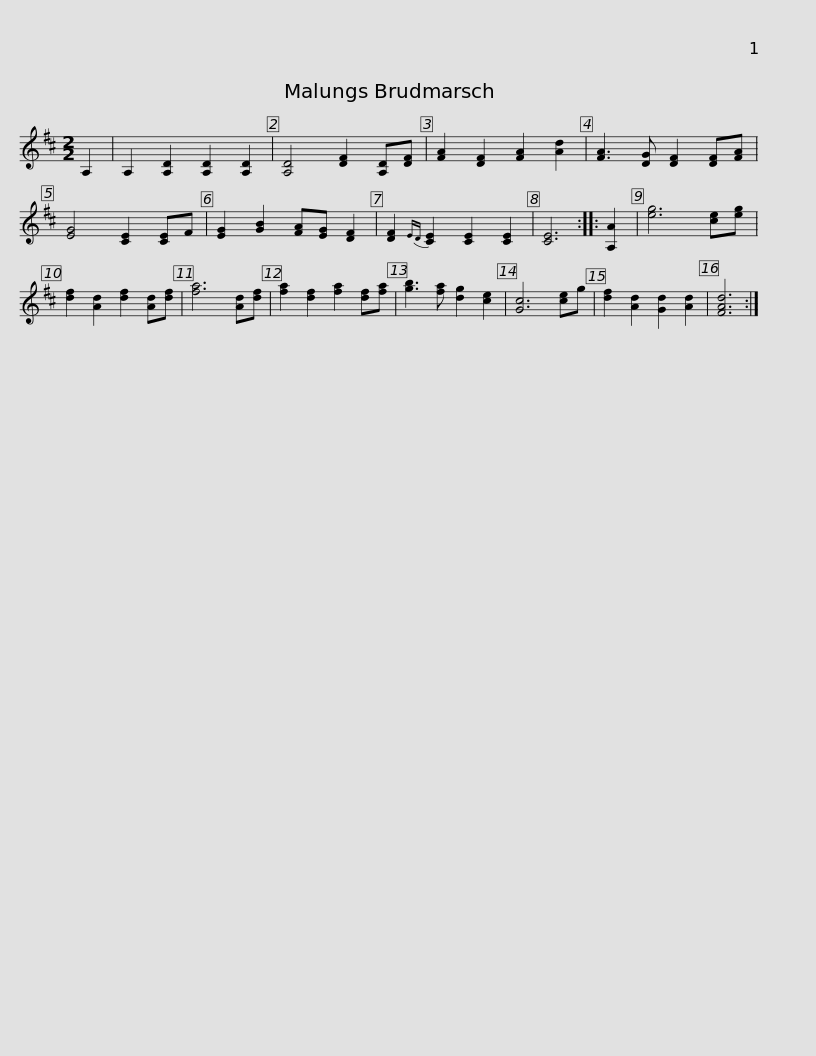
X:1
L:1/8
M:2/2
I:linebreak $
K:D
V:1 treble
V:1
 A,2 | A,2 [A,D]2 [A,D]2 [A,D]2 | [A,D]4 [DF]2 [A,D][DF] | [FA]2 [DF]2 [FA]2 [Ad]2 | [FA]3 [DG] [DF]2 [DF][FA] | %5
 [EG]4 [CE]2 [CE]F | [EG]2 [GB]2 [FA][EG] [DF]2 | [DF]2{ED} [CE]2 [CE]2 [CE]2 | [CE]6 ::$ [A,A]2 | %10
 [eg]6 [ce][eg] | [df]2 [Ad]2 [df]2 [Ad][df] | [fa]6 [Ad][df] | [fa]2 [df]2 [fa]2 [df][fa] | [gb]3 [fa] [dg]2 [ce]2 | %15
 [Gc]6 [ce]g | [df]2 [Ad]2 [Gd]2 [Ad]2 | [FAd]6 :| %18
